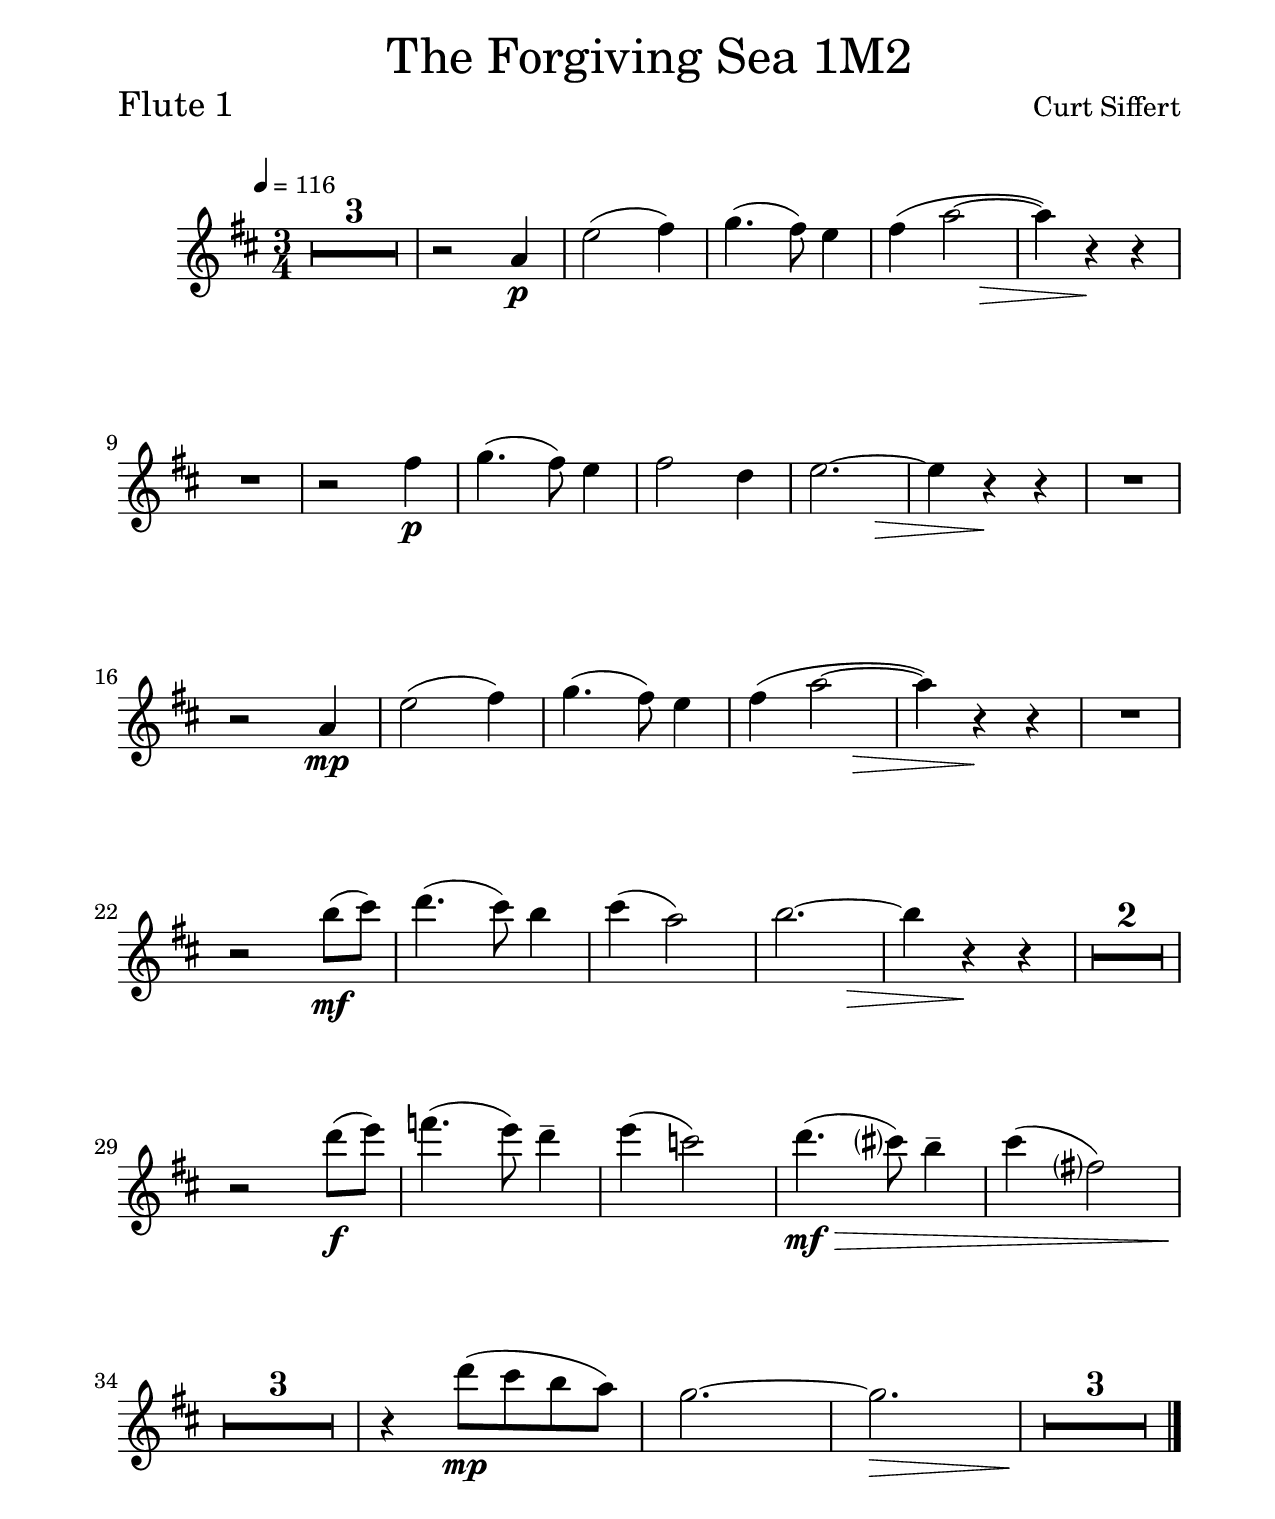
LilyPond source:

\version "2.16.0"
\include "english.ly"
\include "../lib/parts.ily"

\header {
  	poet = \markup \larger \larger "Flute 1"
}

\version "2.16.0"
\include "english.ly"

fluteOneNotes = \relative c'' {

	\time 3/4
	\key d \major
	\set tieWaitForNote = ##t

	R4*3*3
	r2 a4\p |
	e'2( fs4) |
	g4.( fs8) e4 |
	fs( 
		<< a2~ {s4 s\> } >> |
	a4) r\! r | 
	
	\tag #'part { \break }
	
	R4*3
	r2 fs4\p |
	g4.( fs8) e4 |
	fs2 d4 |
	<< e2.~ {s2 s4\> } >> | 
	e4 r\! r |
	
	R4*3 
	
	\tag #'part { \break }
	
	r2 a,4\mp |
	e'2( fs4) |
	g4.( fs8) e4 |
	fs(
		<< a2~ {s4 s\> } >> |
	a4) r\! r |
	
	R4*3 
	
	\tag #'part { \break }
	
	r2 b8\mf( cs) |
	d4.( cs8) b4 |
	cs( a2) |
	<< b2.~ {s2 s4\> } >> |
	b4 r\! r |
	
	R4*6 
	
	\tag #'part { \break }
	
	r2 d8\f( e) |
	f4.( e8) d4-- |
	e( c2) |
	d4.\mf\>( cs?8) b4-- | 
	cs( fs,?2) |
	
	\tag #'part { \break }
	
	R4*9\!
	r4 d'8\mp( cs b a) |
	g2.~ |
	g2.\> |
	
	R2.*3\! 
	\bar "|."
		
}


<<
	\new Staff \relative c'' { 
		\everyPartScore
		\keepWithTag #'part \fluteOneNotes	
	}	
>>